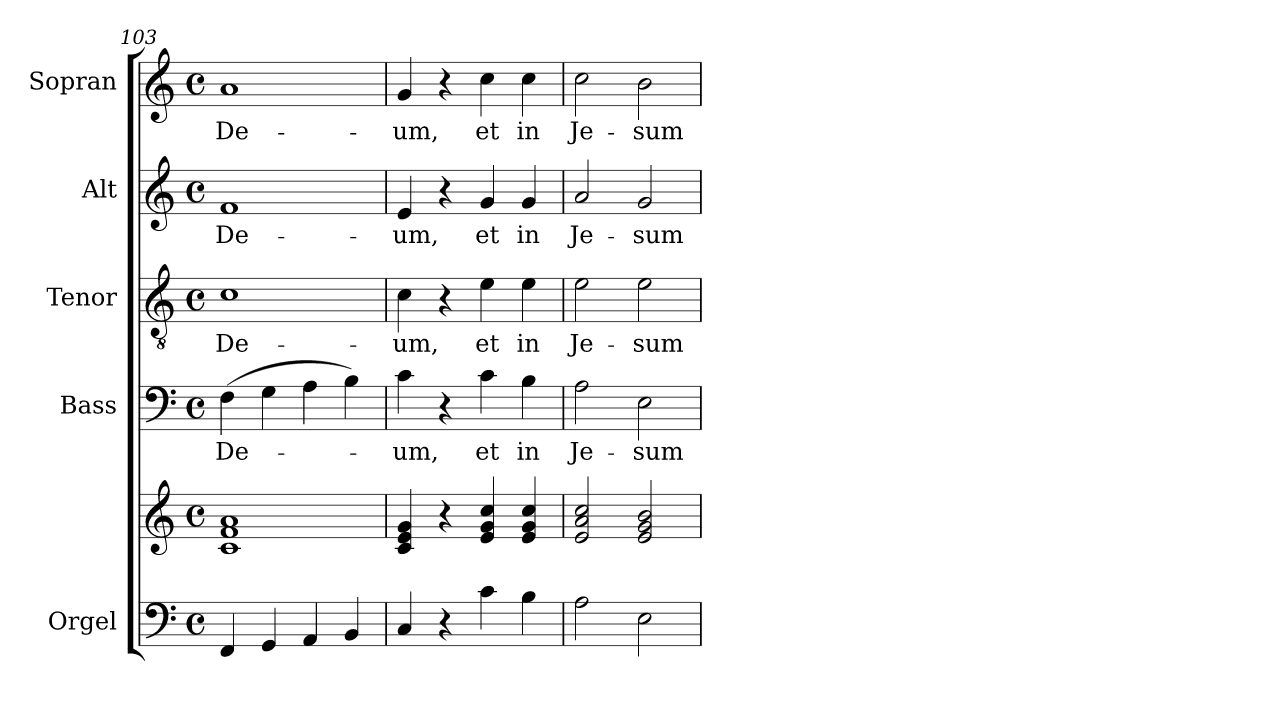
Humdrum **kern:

**kern	**kern	**kern	**text	**kern	**text	**kern	**text	**kern	**text
*part5	*part5	*part4	*part4	*part3	*part3	*part2	*part2	*part1	*part1
*staff6	*staff5	*staff4	*staff4	*staff3	*staff3	*staff2	*staff2	*staff1	*staff1
*I"Orgel	*	*I"Bass	*	*I"Tenor	*	*I"Alt	*	*I"Sopran	*
*I'Org.	*	*I'B.	*	*I'T.	*	*I'A.	*	*I'S.	*
*clefF4	*clefG2	*clefF4	*	*clefGv2	*	*clefG2	*	*clefG2	*
*k[]	*k[]	*k[]	*	*k[]	*	*k[]	*	*k[]	*
*C:	*C:	*C:	*	*C:	*	*C:	*	*C:	*
*M4/4	*M4/4	*M4/4	*	*M4/4	*	*M4/4	*	*M4/4	*
*met(c)	*met(c)	*met(c)	*	*met(c)	*	*met(c)	*	*met(c)	*
=103	=103	=103	=103	=103	=103	=103	=103	=103	=103
!	!	!	!LO:LY:b	!	!LO:LY:b	!	!LO:LY:b	!	!LO:LY:b
4FF/	1c 1f 1a	(>4F\	De-	1c	De-	1f	De-	1a	De-
4GG/	.	4G\	.	.	.	.	.	.	.
4AA/	.	4A\	.	.	.	.	.	.	.
4BB/	.	4B\)	.	.	.	.	.	.	.
=104	=104	=104	=104	=104	=104	=104	=104	=104	=104
!	!	!	!LO:LY:b	!	!LO:LY:b	!	!LO:LY:b	!	!LO:LY:b
4C/	4c/ 4e/ 4g/	4c\	-um,	4c\	-um,	4e/	-um,	4g/	-um,
4r	4r	4r	.	4r	.	4r	.	4r	.
!	!	!	!LO:LY:b	!	!LO:LY:b	!	!LO:LY:b	!	!LO:LY:b
4c\	4e/ 4g/ 4cc/	4c\	et	4e\	et	4g/	et	4cc\	et
!	!	!	!LO:LY:b	!	!LO:LY:b	!	!LO:LY:b	!	!LO:LY:b
4B\	4e/ 4g/ 4cc/	4B\	in	4e\	in	4g/	in	4cc\	in
=105	=105	=105	=105	=105	=105	=105	=105	=105	=105
!	!	!	!LO:LY:b	!	!LO:LY:b	!	!LO:LY:b	!	!LO:LY:b
2A\	2e/ 2a/ 2cc/	2A\	Je-	2e\	Je-	2a/	Je-	2cc\	Je-
!	!	!	!LO:LY:b	!	!LO:LY:b	!	!LO:LY:b	!	!LO:LY:b
2E\	2e/ 2g/ 2b/	2E\	-sum	2e\	-sum	2g/	-sum	2b\	-sum
=	=	=	=	=	=	=	=	=	=
*-	*-	*-	*-	*-	*-	*-	*-	*-	*-
